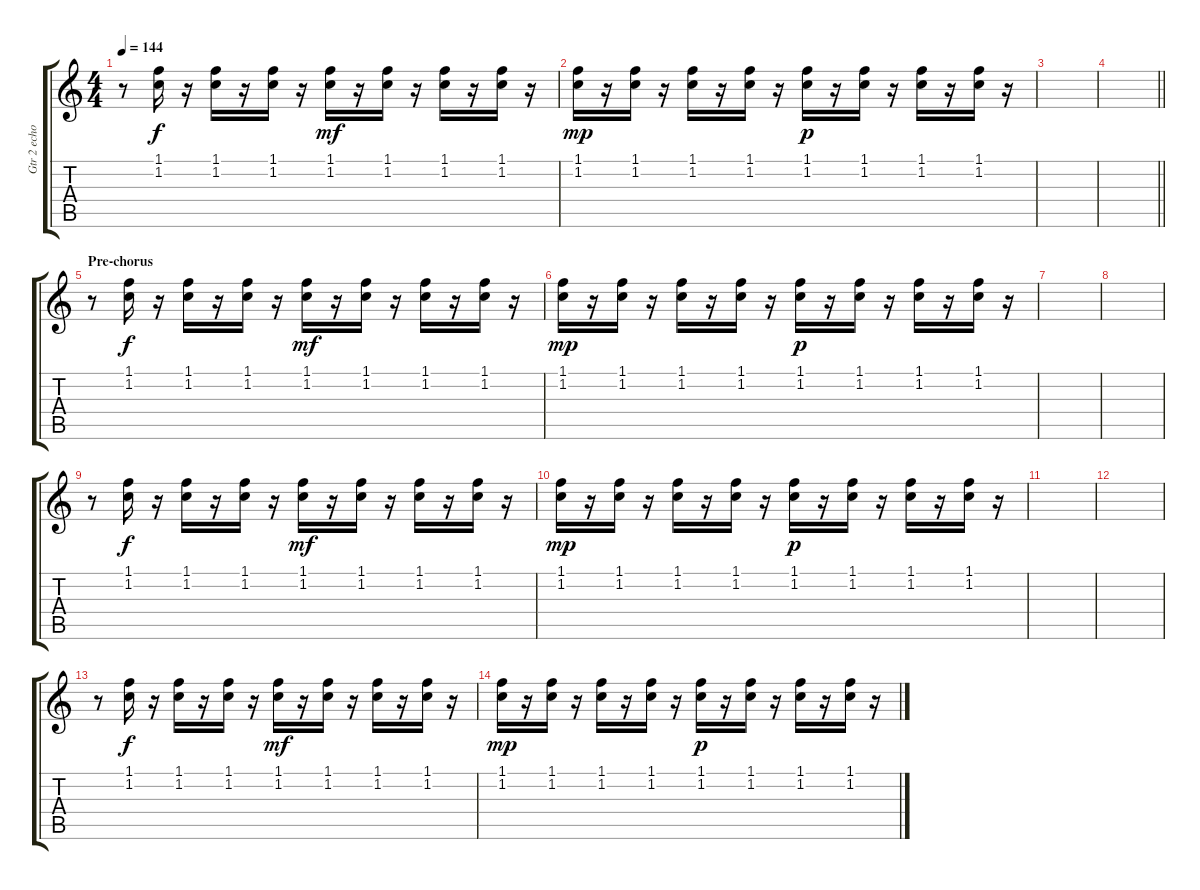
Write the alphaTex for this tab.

\track ("Gtr 2 echo" "Gtr 2 echo") {instrument electricguitarclean}
\staff {score tabs}
\tuning (E4 B3 G3 D3 A2 E2) {hide}
\ts (4 4)
\tempo 144
\clef g2
\ks c
r.8{dy p} (1.1 1.2).16{dy f} r.16 (1.1 1.2).16 r.16 (1.1 1.2).16 r.16 (1.1 1.2).16{dy mf} r.16 (1.1 1.2).16 r.16 (1.1 1.2).16 r.16 (1.1 1.2).16 r.16 |
(1.1 1.2).16{dy mp} r.16 (1.1 1.2).16 r.16 (1.1 1.2).16 r.16 (1.1 1.2).16 r.16 (1.1 1.2).16{dy p} r.16 (1.1 1.2).16 r.16 (1.1 1.2).16 r.16 (1.1 1.2).16 r.16 |
|
\barLineRight lightlight
|
\section ("" "Pre-chorus")
r.8 (1.1 1.2).16{dy f} r.16 (1.1 1.2).16 r.16 (1.1 1.2).16 r.16 (1.1 1.2).16{dy mf} r.16 (1.1 1.2).16 r.16 (1.1 1.2).16 r.16 (1.1 1.2).16 r.16 |
(1.1 1.2).16{dy mp} r.16 (1.1 1.2).16 r.16 (1.1 1.2).16 r.16 (1.1 1.2).16 r.16 (1.1 1.2).16{dy p} r.16 (1.1 1.2).16 r.16 (1.1 1.2).16 r.16 (1.1 1.2).16 r.16 |
|
|
r.8 (1.1 1.2).16{dy f} r.16 (1.1 1.2).16 r.16 (1.1 1.2).16 r.16 (1.1 1.2).16{dy mf} r.16 (1.1 1.2).16 r.16 (1.1 1.2).16 r.16 (1.1 1.2).16 r.16 |
(1.1 1.2).16{dy mp} r.16 (1.1 1.2).16 r.16 (1.1 1.2).16 r.16 (1.1 1.2).16 r.16 (1.1 1.2).16{dy p} r.16 (1.1 1.2).16 r.16 (1.1 1.2).16 r.16 (1.1 1.2).16 r.16 |
|
|
r.8 (1.1 1.2).16{dy f} r.16 (1.1 1.2).16 r.16 (1.1 1.2).16 r.16 (1.1 1.2).16{dy mf} r.16 (1.1 1.2).16 r.16 (1.1 1.2).16 r.16 (1.1 1.2).16 r.16 |
(1.1 1.2).16{dy mp} r.16 (1.1 1.2).16 r.16 (1.1 1.2).16 r.16 (1.1 1.2).16 r.16 (1.1 1.2).16{dy p} r.16 (1.1 1.2).16 r.16 (1.1 1.2).16 r.16 (1.1 1.2).16 r.16
